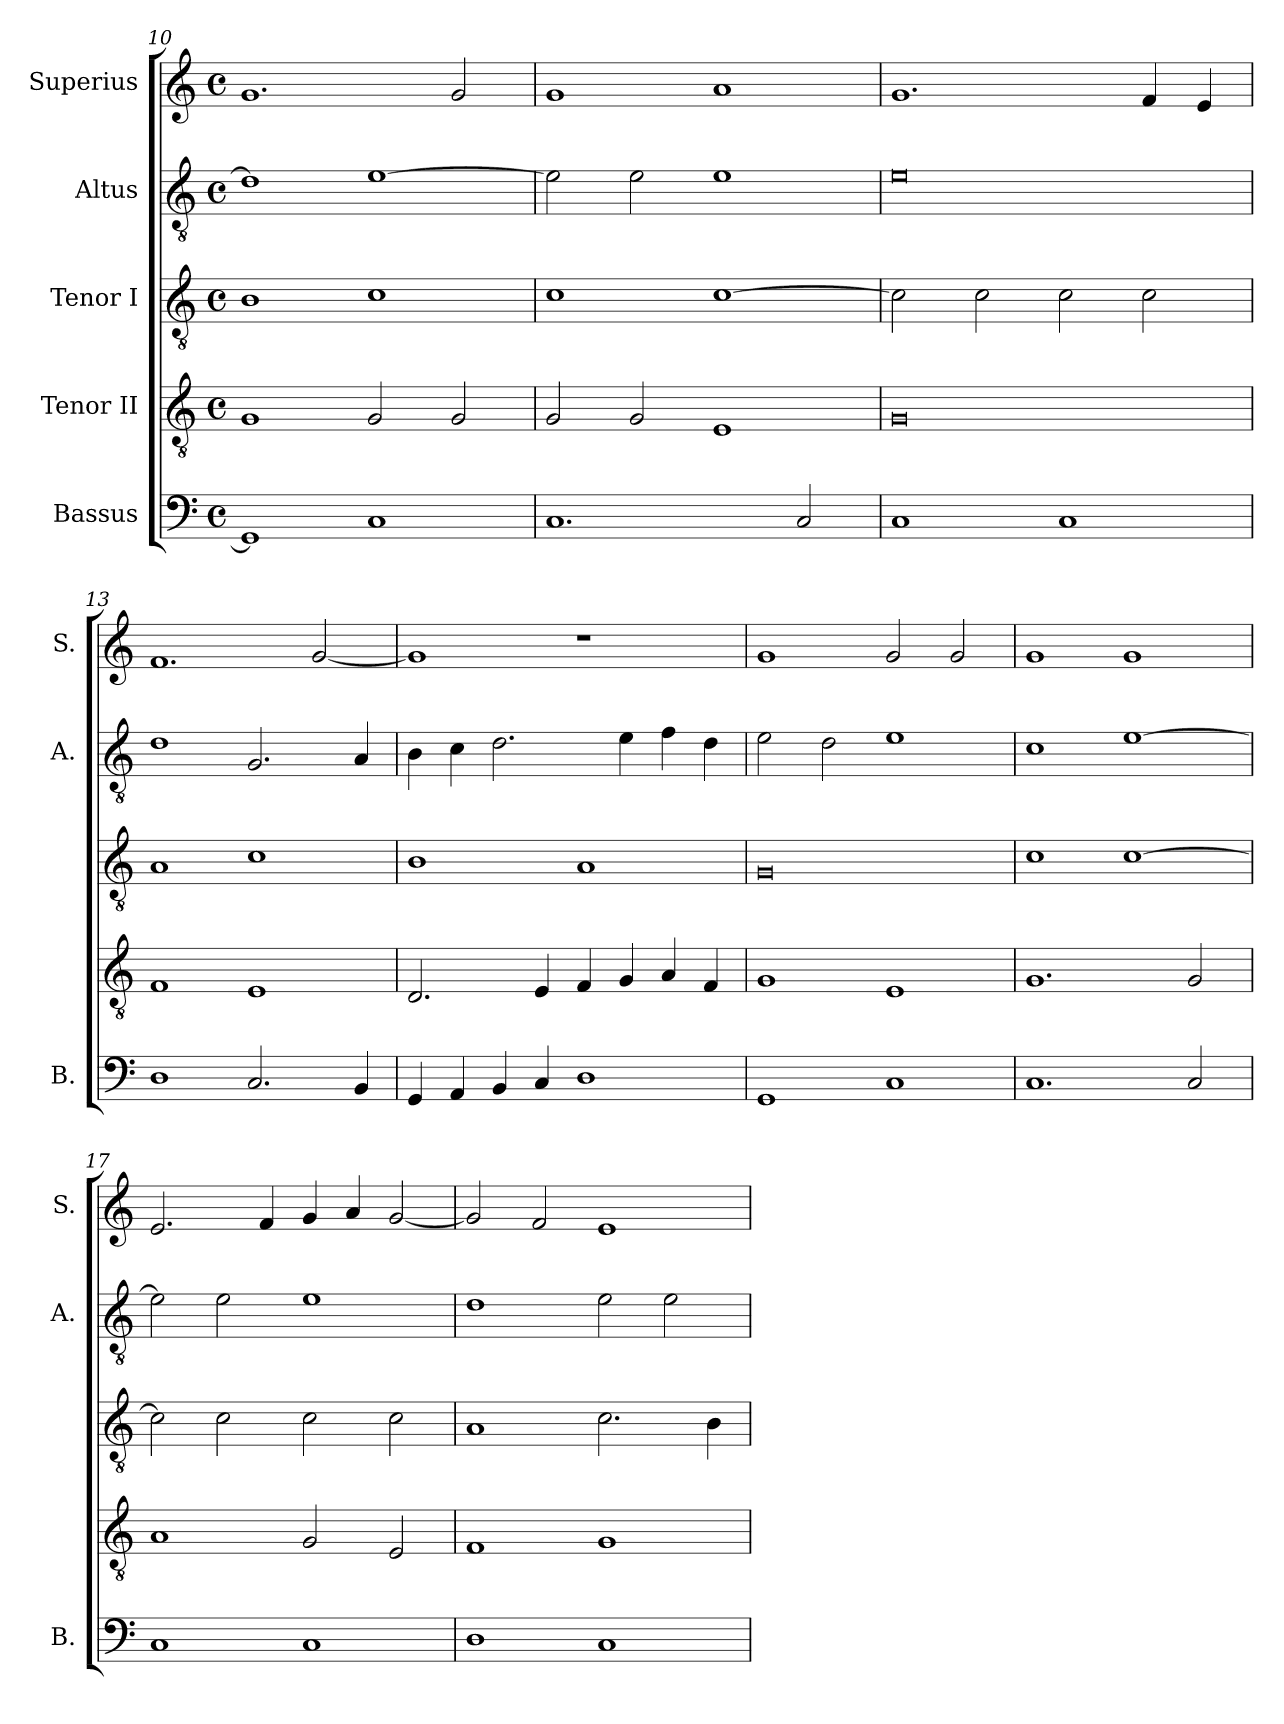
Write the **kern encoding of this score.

**kern	**kern	**kern	**kern	**kern
*part5	*part4	*part3	*part2	*part1
*staff5	*staff4	*staff3	*staff2	*staff1
*I"Bassus	*I"Tenor II	*I"Tenor I	*I"Altus	*I"Superius
*I'B.	*	*	*I'A.	*I'S.
*clefF4	*clefGv2	*clefGv2	*clefGv2	*clefG2
*	*ITrd7c12	*ITrd7c12	*ITrd7c12	*
*k[]	*k[]	*k[]	*k[]	*k[]
*C:	*C:	*C:	*C:	*C:
*M4/4	*M4/4	*M4/4	*M4/4	*M4/4
*met(c)	*met(c)	*met(c)	*met(c)	*met(c)
=10	=10	=10	=10	=10
1GGi]	1GGi	1BBi	1Di]	1.gi
1Ci	2GGi/	1Ci	[>1Ei	.
.	2GGi/	.	.	2gi/
!!LO:PB:g=z
=11	=11	=11	=11	=11
1.Ci	2GGi/	1Ci	2Ei\]	1gi
.	2GGi/	.	2Ei\	.
.	1EEi	[>1Ci	1Ei	1ai
2Ci/	.	.	.	.
=12	=12	=12	=12	=12
1Ci	0GGi	2Ci\]	0Ei	1.gi
.	.	2Ci\	.	.
1Ci	.	2Ci\	.	.
.	.	2Ci\	.	4fi/
.	.	.	.	4ei/
=13	=13	=13	=13	=13
1Di	1FFi	1AAi	1Di	1.fi
2.Ci/	1EEi	1Ci	2.GGi/	.
.	.	.	.	[<2gi/
4BBi/	.	.	4AAi/	.
=14	=14	=14	=14	=14
4GGi/	2.DDi/	1BBi	4BBi\	1gi]
4AAi/	.	.	4Ci\	.
4BBi/	.	.	2.Di\	.
4Ci/	4EEi/	.	.	.
1Di	4FFi/	1AAi	.	1r
.	4GGi/	.	4Ei\	.
.	4AAi/	.	4Fi\	.
.	4FFi/	.	4Di\	.
=15	=15	=15	=15	=15
1GGi	1GGi	0GGi	2Ei\	1gi
.	.	.	2Di\	.
1Ci	1EEi	.	1Ei	2gi/
.	.	.	.	2gi/
!!LO:LB:g=z
=16	=16	=16	=16	=16
1.Ci	1.GGi	1Ci	1Ci	1gi
.	.	[>1Ci	[>1Ei	1gi
2Ci/	2GGi/	.	.	.
=17	=17	=17	=17	=17
1Ci	1AAi	2Ci\]	2Ei\]	2.ei/
.	.	2Ci\	2Ei\	.
.	.	.	.	4fi/
1Ci	2GGi/	2Ci\	1Ei	4gi/
.	.	.	.	4ai/
.	2EEi/	2Ci\	.	[<2gi/
=18	=18	=18	=18	=18
1Di	1FFi	1AAi	1Di	2gi/]
.	.	.	.	2fi/
1Ci	1GGi	2.Ci\	2Ei\	1ei
.	.	.	2Ei\	.
.	.	4BBi\	.	.
=	=	=	=	=
*-	*-	*-	*-	*-
